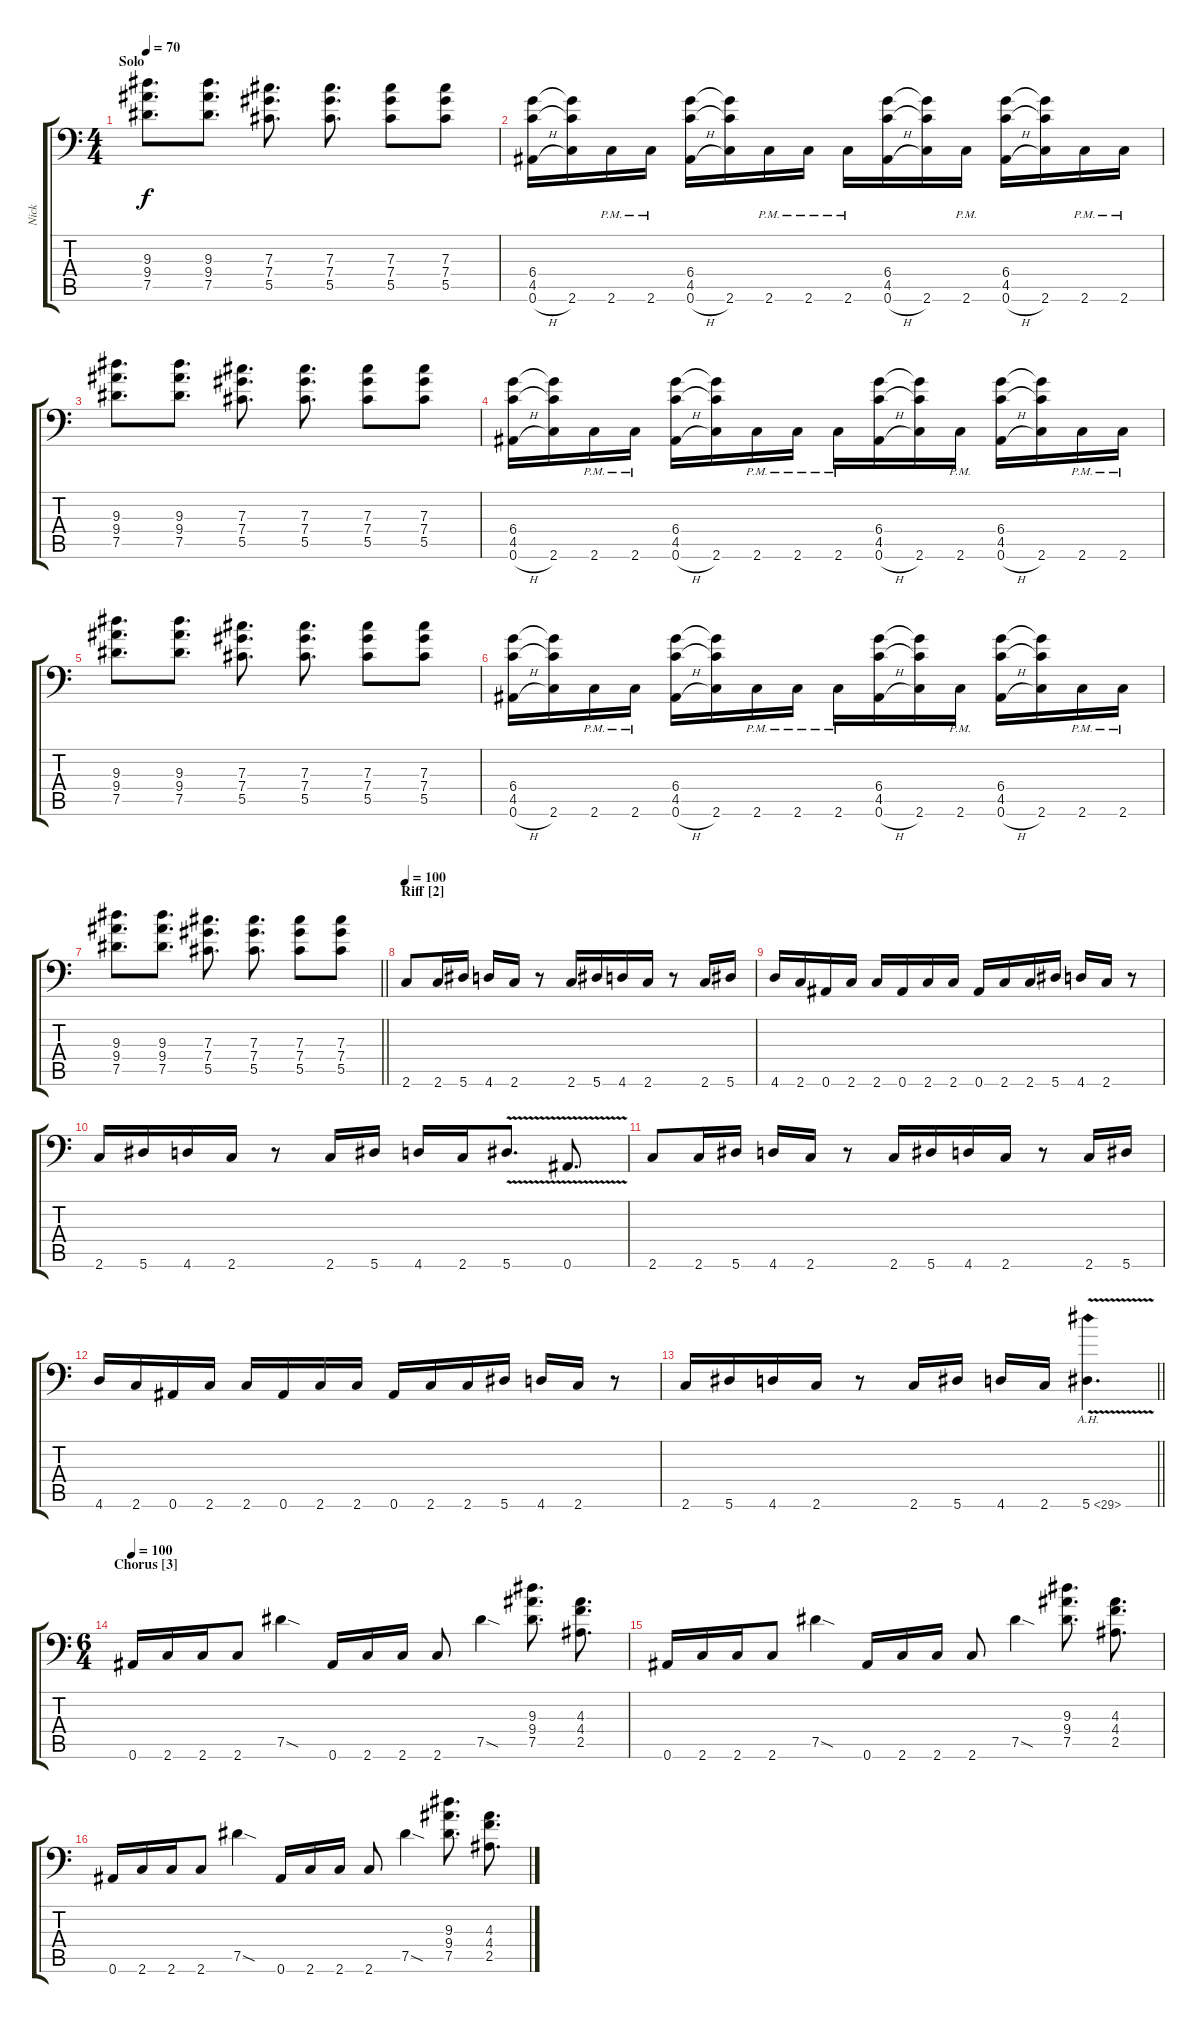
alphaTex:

\track ("Nick" "Nick") {instrument distortionguitar}
\staff {score tabs}
\tuning (Eb4 Bb3 Gb3 Db3 Ab2 Bb1) {hide}
\ts (4 4)
\section ("" "Solo")
\tempo 70
\clef f4
\ks c
(9.3 9.4 7.5).8{d dy f} (9.3 9.4 7.5).8{d} (7.3 7.4 5.5).8{d} (7.3 7.4 5.5).8{d} (7.3 7.4 5.5).8 (7.3 7.4 5.5).8 |
(6.4 4.5 0.6{h}).16 (6.4{t} 4.5{t} 2.6).16 2.6{pm}.16 2.6{pm}.16 (6.4 4.5 0.6{h}).16 (6.4{t} 4.5{t} 2.6).16 2.6{pm}.16 2.6{pm}.16 2.6{pm}.16 (6.4 4.5 0.6{h}).16 (6.4{t} 4.5{t} 2.6).16 2.6{pm}.16 (6.4 4.5 0.6{h}).16 (6.4{t} 4.5{t} 2.6).16 2.6{pm}.16 2.6{pm}.16 |
(9.3 9.4 7.5).8{d} (9.3 9.4 7.5).8{d} (7.3 7.4 5.5).8{d} (7.3 7.4 5.5).8{d} (7.3 7.4 5.5).8 (7.3 7.4 5.5).8 |
(6.4 4.5 0.6{h}).16 (6.4{t} 4.5{t} 2.6).16 2.6{pm}.16 2.6{pm}.16 (6.4 4.5 0.6{h}).16 (6.4{t} 4.5{t} 2.6).16 2.6{pm}.16 2.6{pm}.16 2.6{pm}.16 (6.4 4.5 0.6{h}).16 (6.4{t} 4.5{t} 2.6).16 2.6{pm}.16 (6.4 4.5 0.6{h}).16 (6.4{t} 4.5{t} 2.6).16 2.6{pm}.16 2.6{pm}.16 |
(9.3 9.4 7.5).8{d} (9.3 9.4 7.5).8{d} (7.3 7.4 5.5).8{d} (7.3 7.4 5.5).8{d} (7.3 7.4 5.5).8 (7.3 7.4 5.5).8 |
(6.4 4.5 0.6{h}).16 (6.4{t} 4.5{t} 2.6).16 2.6{pm}.16 2.6{pm}.16 (6.4 4.5 0.6{h}).16 (6.4{t} 4.5{t} 2.6).16 2.6{pm}.16 2.6{pm}.16 2.6{pm}.16 (6.4 4.5 0.6{h}).16 (6.4{t} 4.5{t} 2.6).16 2.6{pm}.16 (6.4 4.5 0.6{h}).16 (6.4{t} 4.5{t} 2.6).16 2.6{pm}.16 2.6{pm}.16 |
\barLineRight lightlight
(9.3 9.4 7.5).8{d} (9.3 9.4 7.5).8{d} (7.3 7.4 5.5).8{d} (7.3 7.4 5.5).8{d} (7.3 7.4 5.5).8 (7.3 7.4 5.5).8 |
\section ("" "Riff [2]")
\tempo 100
2.6.8{volume 13 balance 5} 2.6.16 5.6.16 4.6.16 2.6.16 r.8 2.6.16 5.6.16 4.6.16 2.6.16 r.8 2.6.16 5.6.16 |
4.6.16 2.6.16 0.6.16 2.6.16 2.6.16 0.6.16 2.6.16 2.6.16 0.6.16 2.6.16 2.6.16 5.6.16 4.6.16 2.6.16 r.8 |
2.6.16 5.6.16 4.6.16 2.6.16 r.8 2.6.16 5.6.16 4.6.16 2.6.16 5.6{v}.8{d} 0.6{v}.8{d} |
2.6.8 2.6.16 5.6.16 4.6.16 2.6.16 r.8 2.6.16 5.6.16 4.6.16 2.6.16 r.8 2.6.16 5.6.16 |
4.6.16 2.6.16 0.6.16 2.6.16 2.6.16 0.6.16 2.6.16 2.6.16 0.6.16 2.6.16 2.6.16 5.6.16 4.6.16 2.6.16 r.8 |
\barLineRight lightlight
2.6.16 5.6.16 4.6.16 2.6.16 r.8 2.6.16 5.6.16 4.6.16 2.6.16 5.6{ah 24 v}.4{d} |
\ts (6 4)
\section ("" "Chorus [3]")
\tempo 100
0.6.16 2.6.16 2.6.16 2.6.8 7.5{sod}.4 0.6.16 2.6.16 2.6.16 2.6.8 7.5{sod}.4 (9.3 9.4 7.5).8{d} (4.3 4.4 2.5).8{d} |
0.6.16 2.6.16 2.6.16 2.6.8 7.5{sod}.4 0.6.16 2.6.16 2.6.16 2.6.8 7.5{sod}.4 (9.3 9.4 7.5).8{d} (4.3 4.4 2.5).8{d} |
0.6.16 2.6.16 2.6.16 2.6.8 7.5{sod}.4 0.6.16 2.6.16 2.6.16 2.6.8 7.5{sod}.4 (9.3 9.4 7.5).8{d} (4.3 4.4 2.5).8{d}
